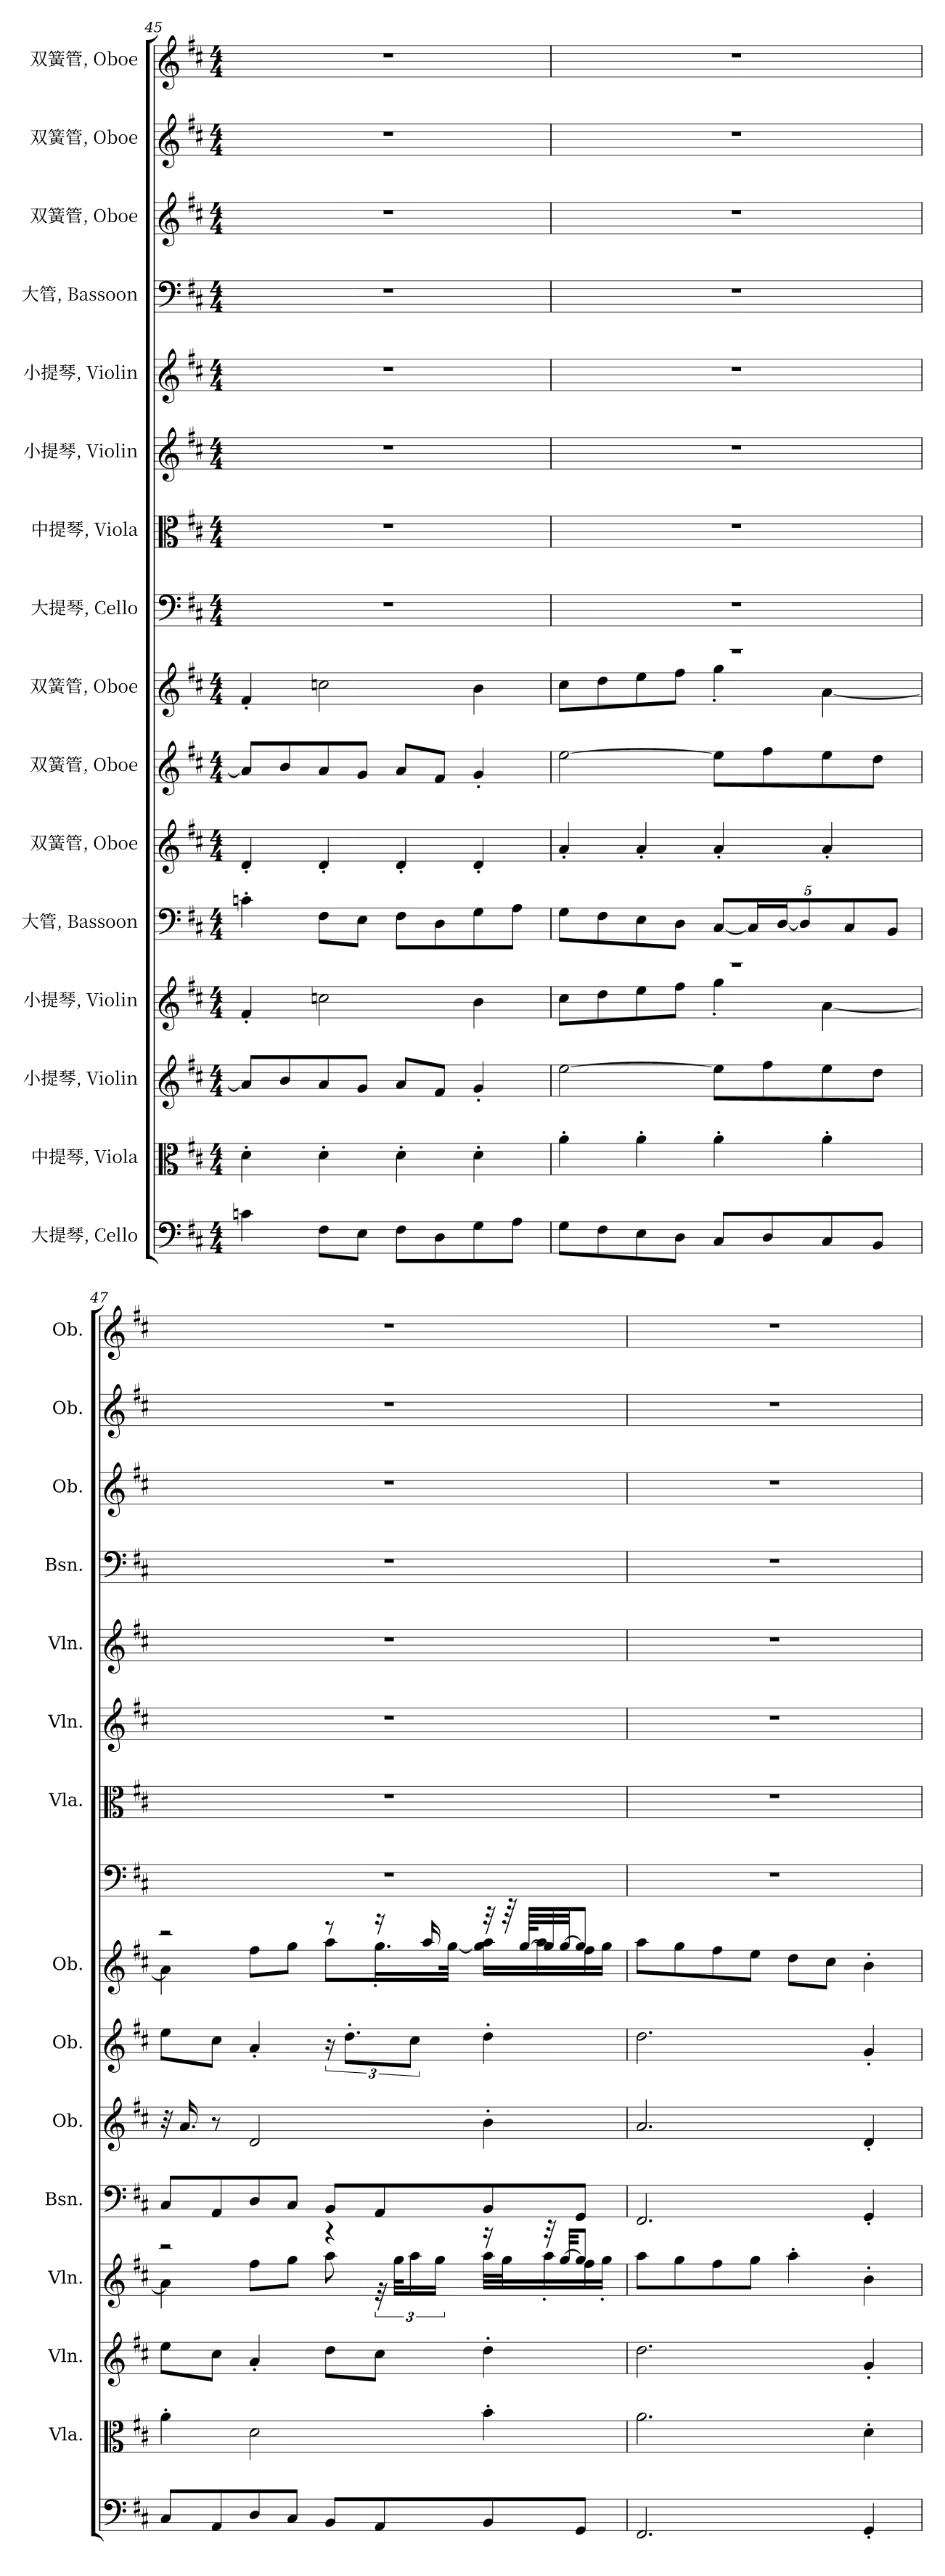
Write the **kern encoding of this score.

**kern	**kern	**kern	**kern	**kern	**kern	**kern	**kern	**kern	**kern	**kern	**kern	**kern	**kern	**kern	**kern
*part16	*part15	*part14	*part13	*part12	*part11	*part10	*part9	*part8	*part7	*part6	*part5	*part4	*part3	*part2	*part1
*staff16	*staff15	*staff14	*staff13	*staff12	*staff11	*staff10	*staff9	*staff8	*staff7	*staff6	*staff5	*staff4	*staff3	*staff2	*staff1
*I"大提琴, Cello	*I"中提琴, Viola	*I"小提琴, Violin	*I"小提琴, Violin	*I"大管, Bassoon	*I"双簧管, Oboe	*I"双簧管, Oboe	*I"双簧管, Oboe	*I"大提琴, Cello	*I"中提琴, Viola	*I"小提琴, Violin	*I"小提琴, Violin	*I"大管, Bassoon	*I"双簧管, Oboe	*I"双簧管, Oboe	*I"双簧管, Oboe
*	*I'Vla.	*I'Vln.	*I'Vln.	*I'Bsn.	*I'Ob.	*I'Ob.	*I'Ob.	*	*I'Vla.	*I'Vln.	*I'Vln.	*I'Bsn.	*I'Ob.	*I'Ob.	*I'Ob.
*clefF4	*clefC3	*clefG2	*clefG2	*clefF4	*clefG2	*clefG2	*clefG2	*clefF4	*clefC3	*clefG2	*clefG2	*clefF4	*clefG2	*clefG2	*clefG2
*k[f#c#]	*k[f#c#]	*k[f#c#]	*k[f#c#]	*k[f#c#]	*k[f#c#]	*k[f#c#]	*k[f#c#]	*k[f#c#]	*k[f#c#]	*k[f#c#]	*k[f#c#]	*k[f#c#]	*k[f#c#]	*k[f#c#]	*k[f#c#]
*M4/4	*M4/4	*M4/4	*M4/4	*M4/4	*M4/4	*M4/4	*M4/4	*M4/4	*M4/4	*M4/4	*M4/4	*M4/4	*M4/4	*M4/4	*M4/4
=45	=45	=45	=45	=45	=45	=45	=45	=45	=45	=45	=45	=45	=45	=45	=45
4cn\	4d'\	8a/L]	4f#'/	4cn'\	4d'/	8a/L]	4f#'/	1r	1r	1r	1r	1r	1r	1r	1r
.	.	8b/	.	.	.	8b/	.	.	.	.	.	.	.	.	.
8F#\L	4d'\	8a/	2ccn\	8F#\L	4d'/	8a/	2ccn\	.	.	.	.	.	.	.	.
8E\J	.	8g/J	.	8E\J	.	8g/J	.	.	.	.	.	.	.	.	.
8F#\L	4d'\	8a/L	.	8F#\L	4d'/	8a/L	.	.	.	.	.	.	.	.	.
8D\	.	8f#/J	.	8D\	.	8f#/J	.	.	.	.	.	.	.	.	.
8G\	4d'\	4g'/	4b\	8G\	4d'/	4g'/	4b\	.	.	.	.	.	.	.	.
8A\J	.	.	.	8A\J	.	.	.	.	.	.	.	.	.	.	.
=46	=46	=46	=46	=46	=46	=46	=46	=46	=46	=46	=46	=46	=46	=46	=46
*	*	*	*^	*	*	*	*^	*	*	*	*	*	*	*	*
8G\L	4a'\	[2ee\	1r	8cc#\L	8G\L	4a'/	[2ee\	1r	8cc#\L	1r	1r	1r	1r	1r	1r	1r	1r
8F#\	.	.	.	8dd\	8F#\	.	.	.	8dd\	.	.	.	.	.	.	.	.
8E\	4a'\	.	.	8ee\	8E\	4a'/	.	.	8ee\	.	.	.	.	.	.	.	.
8D\J	.	.	.	8ff#\J	8D\J	.	.	.	8ff#\J	.	.	.	.	.	.	.	.
*	*	*	*	*	*Xbrackettup	*	*	*	*	*	*	*	*	*	*	*	*
8C#/L	4a'\	8ee\L]	.	4gg'\	[10C#/L	4a'/	8ee\L]	.	4gg'\	.	.	.	.	.	.	.	.
.	.	.	.	.	20C#/L]	.	.	.	.	.	.	.	.	.	.	.	.
8D/	.	8ff#\	.	.	.	.	8ff#\	.	.	.	.	.	.	.	.	.	.
.	.	.	.	.	[20D/J	.	.	.	.	.	.	.	.	.	.	.	.
.	.	.	.	.	10D/]	.	.	.	.	.	.	.	.	.	.	.	.
8C#/	4a'\	8ee\	.	[4a\	.	4a'/	8ee\	.	[4a\	.	.	.	.	.	.	.	.
.	.	.	.	.	10C#/	.	.	.	.	.	.	.	.	.	.	.	.
8BB/J	.	8dd\J	.	.	.	.	8dd\J	.	.	.	.	.	.	.	.	.	.
.	.	.	.	.	10BB/J	.	.	.	.	.	.	.	.	.	.	.	.
!!LO:PB:g=z
=47	=47	=47	=47	=47	=47	=47	=47	=47	=47	=47	=47	=47	=47	=47	=47	=47	=47
8C#/L	4a'\	8ee\L	2r	4a\]	8C#/L	32r	8ee\L	2r	4a\]	1r	1r	1r	1r	1r	1r	1r	1r
.	.	.	.	.	.	16.a/	.	.	.	.	.	.	.	.	.	.	.
8AA/	.	8cc#\J	.	.	8AA/	8r	8cc#\J	.	.	.	.	.	.	.	.	.	.
8D/	2d\	4a'/	.	8ff#\L	8D/	2d/	4a'/	.	8ff#\L	.	.	.	.	.	.	.	.
8C#/J	.	.	.	8gg\J	8C#/J	.	.	.	8gg\J	.	.	.	.	.	.	.	.
8BB/L	.	8dd\L	4r	8aa\	8BB/L	.	24r	8r	8aa\L	.	.	.	.	.	.	.	.
.	.	.	.	.	.	.	12.dd'\L	.	.	.	.	.	.	.	.	.	.
8AA/	.	8cc#\J	.	48r	8AA/	.	.	16r	16.gg'\L	.	.	.	.	.	.	.	.
.	.	.	.	48gg\KLL	.	.	.	.	.	.	.	.	.	.	.	.	.
.	.	.	.	24aa\	.	.	12cc#\J	.	.	.	.	.	.	.	.	.	.
.	.	.	.	.	.	.	.	16aa/	.	.	.	.	.	.	.	.	.
.	.	.	.	24gg\JJ	.	.	.	.	.	.	.	.	.	.	.	.	.
.	.	.	.	.	.	.	.	.	[32gg\JJk	.	.	.	.	.	.	.	.
8BB/	4b'\	4dd'\	16r	32aa\LLL	8BB/	4b'\	4dd'\	32r	16gg\] 16aa\LL	.	.	.	.	.	.	.	.
.	.	.	.	32gg\J	.	.	.	64r	.	.	.	.	.	.	.	.	.
.	.	.	.	.	.	.	.	[64gg/KLLL	.	.	.	.	.	.	.	.	.
.	.	.	32r	16aa'\	.	.	.	32gg/]	16aa\	.	.	.	.	.	.	.	.
.	.	.	[32gg/KKL	.	.	.	.	[32gg/JJ	.	.	.	.	.	.	.	.	.
8GG/J	.	.	8gg/J]	16ff#\	8GG/J	.	.	8gg/J]	16ff#\	.	.	.	.	.	.	.	.
.	.	.	.	16gg'\JJ	.	.	.	.	16gg\JJ	.	.	.	.	.	.	.	.
*	*	*	*v	*v	*	*	*	*v	*v	*	*	*	*	*	*	*	*
=48	=48	=48	=48	=48	=48	=48	=48	=48	=48	=48	=48	=48	=48	=48	=48
2.FF#/	2.a\	2.dd\	8aa\L	2.FF#/	2.a/	2.dd\	8aa\L	1r	1r	1r	1r	1r	1r	1r	1r
.	.	.	8gg\	.	.	.	8gg\	.	.	.	.	.	.	.	.
.	.	.	8ff#\	.	.	.	8ff#\	.	.	.	.	.	.	.	.
.	.	.	8gg\J	.	.	.	8ee\J	.	.	.	.	.	.	.	.
.	.	.	4aa'\	.	.	.	8dd\L	.	.	.	.	.	.	.	.
.	.	.	.	.	.	.	8cc#\J	.	.	.	.	.	.	.	.
4GG'/	4d'\	4g'/	4b'\	4GG'/	4d'/	4g'/	4b'\	.	.	.	.	.	.	.	.
=	=	=	=	=	=	=	=	=	=	=	=	=	=	=	=
*-	*-	*-	*-	*-	*-	*-	*-	*-	*-	*-	*-	*-	*-	*-	*-
